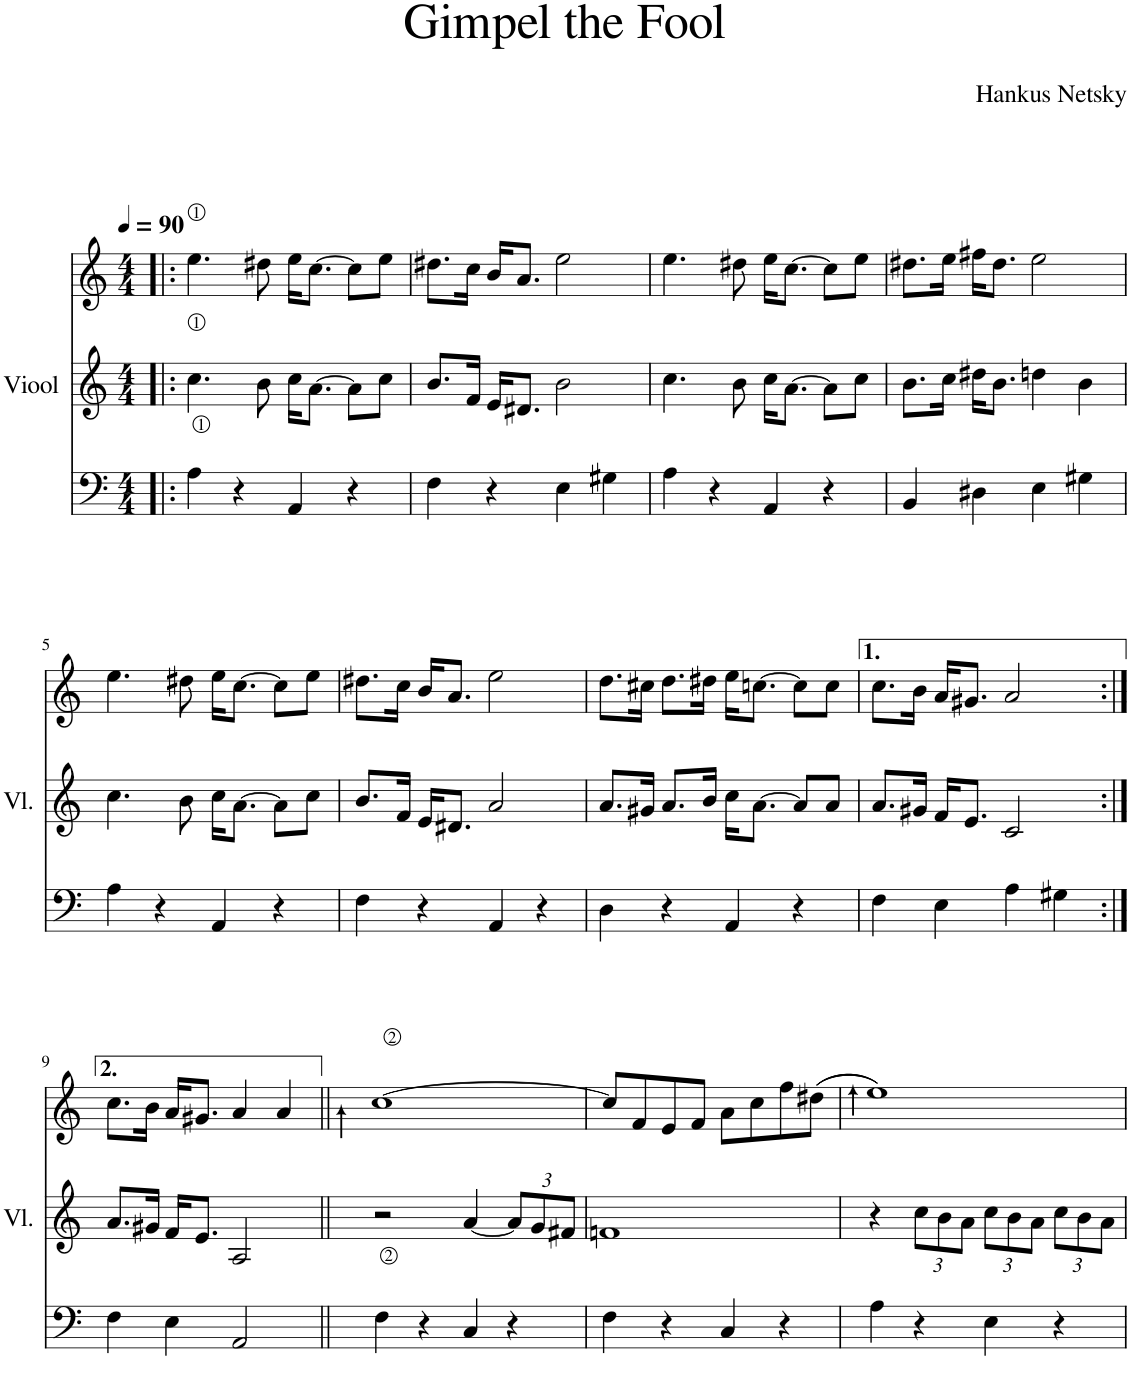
**kern	**kern	**kern
*part3	*part2	*part1
*staff3	*staff2	*staff1
*I"Cello	*I"Viool	*I"Piano
*	*I'Vl.	*I'Pno
*clefF4	*clefG2	*clefG2
*k[]	*k[]	*k[]
*M4/4	*M4/4	*M4/4
*MM90	*MM90	*MM90
=1!|:	=1!|:	=1!|:
4A\	4.cc\	4.ee\
4r	.	.
.	8b\	8dd#X\
4AA/	16cc\KL	16ee\KL
.	[8.a\J	[8.cc\J
4r	8a\L]	8cc\L]
.	8cc\J	8ee\J
=2	=2	=2
4F\	8.b/L	8.dd#X\L
.	16f/Jk	16cc\Jk
4r	16e/KL	16b/KL
.	8.d#X/J	8.a/J
4E\	2b\	2ee\
4G#X\	.	.
=3	=3	=3
4A\	4.cc\	4.ee\
4r	.	.
.	8b\	8dd#X\
4AA/	16cc\KL	16ee\KL
.	[8.a\J	[8.cc\J
4r	8a\L]	8cc\L]
.	8cc\J	8ee\J
=4	=4	=4
4BB/	8.b\L	8.dd#X\L
.	16cc\Jk	16ee\Jk
4D#X\	16dd#X\KL	16ff#X\KL
.	8.b\J	8.dd#\J
4E\	4ddn\	2ee\
4G#X\	4b\	.
!!LO:LB:g=z
=5	=5	=5
4A\	4.cc\	4.ee\
4r	.	.
.	8b\	8dd#X\
4AA/	16cc\KL	16ee\KL
.	[8.a\J	[8.cc\J
4r	8a\L]	8cc\L]
.	8cc\J	8ee\J
=6	=6	=6
4F\	8.b/L	8.dd#X\L
.	16f/Jk	16cc\Jk
4r	16e/KL	16b/KL
.	8.d#X/J	8.a/J
4AA/	2a/	2ee\
4r	.	.
=7	=7	=7
4D\	8.a/L	8.dd\L
.	16g#X/Jk	16cc#X\Jk
4r	8.a/L	8.dd\L
.	16b/Jk	16dd#X\Jk
4AA/	16cc\KL	16ee\KL
.	[8.a\J	[8.ccn\J
4r	8a/L]	8cc\L]
.	8a/J	8cc\J
=8	=8	=8
4F\	8.a/L	8.cc\L
.	16g#X/Jk	16b\Jk
4E\	16f/KL	16a/KL
.	8.e/J	8.g#X/J
4A\	2c/	2a/
4G#X\	.	.
!!LO:LB:g=z
=9:|!	=9:|!	=9:|!
4F\	8.a/L	8.cc\L
.	16g#X/Jk	16b\Jk
4E\	16f/KL	16a/KL
.	8.e/J	8.g#X/J
2AA/	2A/	4a/
.	.	4a/
=10||	=10||	=10||
4F\	2r	[1cc::
4r	.	.
4C/	[4a/	.
*	*Xbrackettup	*
4r	12a/L]	.
.	12g/	.
.	12f#X/J	.
=11	=11	=11
4F\	1fn	8cc/L]
.	.	8f/
4r	.	8e/
.	.	8f/J
4C/	.	8a\L
.	.	8cc\
4r	.	8ff\
.	.	((8dd#X\J
=12	=12	=12
4A\	4r	1ee::))
4r	12cc\L	.
.	12b\	.
.	12a\J	.
4E\	12cc\L	.
.	12b\	.
.	12a\J	.
4r	12cc\L	.
.	12b\	.
.	12a\J	.
=	=	=
*-	*-	*-
